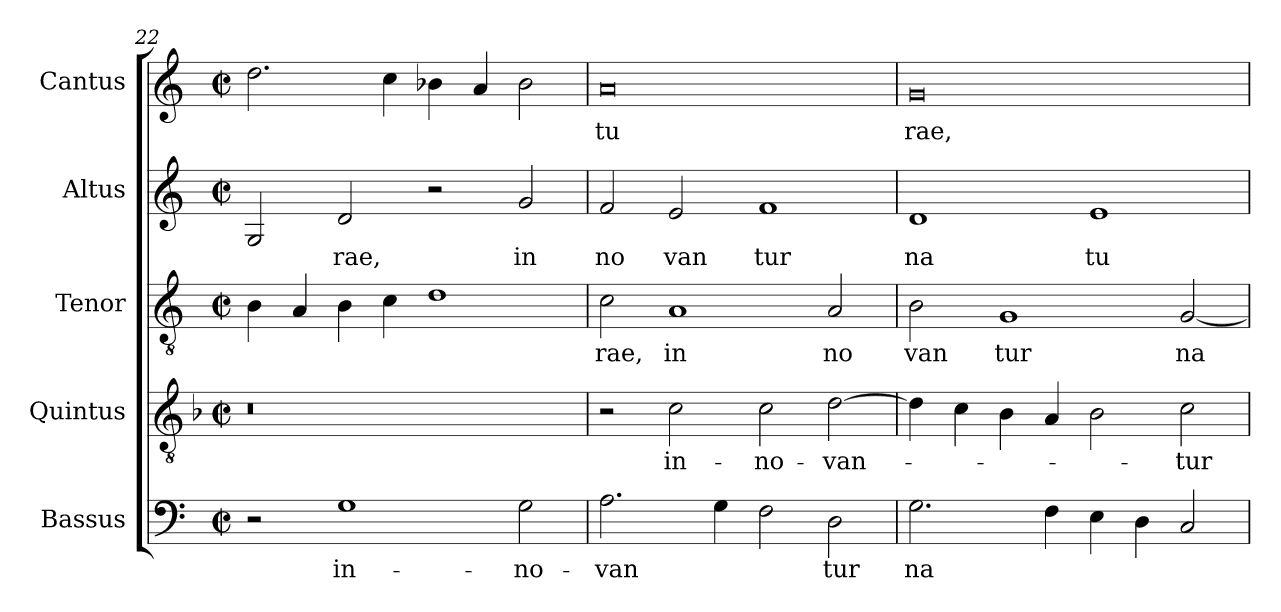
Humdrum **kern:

**kern	**text	**kern	**text	**kern	**text	**kern	**text	**kern	**text
*part5	*part5	*part4	*part4	*part3	*part3	*part2	*part2	*part1	*part1
*staff5	*staff5	*staff4	*staff4	*staff3	*staff3	*staff2	*staff2	*staff1	*staff1
*I"Bassus	*	*I"Quintus	*	*I"Tenor	*	*I"Altus	*	*I"Cantus	*
*clefF4	*	*clefGv2	*	*clefGv2	*	*clefG2	*	*clefG2	*
*	*	*k[b-]	*	*	*	*	*	*	*
*	*	*F:	*	*	*	*	*	*	*
*M2/2	*	*M2/2	*	*M2/2	*	*M2/2	*	*M2/2	*
*met(c|)	*	*met(c|)	*	*met(c|)	*	*met(c|)	*	*met(c|)	*
=22	=22	=22	=22	=22	=22	=22	=22	=22	=22
2r	.	0r	.	4B\	.	2G/	.	2.dd\	.
.	.	.	.	4A/	.	.	.	.	.
!	!LO:LY:b:cj	!	!	!	!	!	!LO:LY:b:cj	!	!
1G	in-	.	.	4B\	.	2d/	rae,	.	.
.	.	.	.	4c\	.	.	.	4cc\	.
.	.	.	.	1d	.	2r	.	4b-X\	.
.	.	.	.	.	.	.	.	4a/	.
!	!LO:LY:b:cj	!	!	!	!	!	!LO:LY:b:cj	!	!
2G\	-no-	.	.	.	.	2g/	in	2b-\	.
!!LO:LB:g=z
=23	=23	=23	=23	=23	=23	=23	=23	=23	=23
*	*	*k[]	*	*	*	*	*	*	*
*	*	*C:	*	*	*	*	*	*	*
!	!LO:LY:b	!	!	!	!LO:LY:b:cj	!	!LO:LY:b:cj	!	!LO:LY:b:cj
2.A\	-van	2r	.	2c\	rae,	2f/	no	0a	tu
!	!	!	!LO:LY:b:cj	!	!LO:LY:b:cj	!	!LO:LY:b:cj	!	!
.	.	2c\	in-	1A	in	2e/	van	.	.
4G\	.	.	.	.	.	.	.	.	.
!	!	!	!LO:LY:b:cj	!	!	!	!LO:LY:b:cj	!	!
2F\	.	2c\	-no-	.	.	1f	tur	.	.
!	!LO:LY:b:cj	!	!LO:LY:b	!	!LO:LY:b:cj	!	!	!	!
2D\	tur	[>2d\	-van-	2A/	no	.	.	.	.
=24	=24	=24	=24	=24	=24	=24	=24	=24	=24
!	!LO:LY:b:cj	!	!	!	!LO:LY:b:cj	!	!LO:LY:b:cj	!	!LO:LY:b:cj
2.G\	na	4d\]	.	2B\	van	1d	na	0g	rae,
.	.	4c\	.	.	.	.	.	.	.
!	!	!	!	!	!LO:LY:b:cj	!	!	!	!
.	.	4B\	.	1G	tur	.	.	.	.
4F\	.	4A/	.	.	.	.	.	.	.
!	!	!	!	!	!	!	!LO:LY:b:cj	!	!
4E\	.	2B\	.	.	.	1e	tu	.	.
4D\	.	.	.	.	.	.	.	.	.
!	!	!	!LO:LY:b:cj	!	!LO:LY:b:cj	!	!	!	!
2C/	.	2c\	-tur	[<2G/	na	.	.	.	.
=	=	=	=	=	=	=	=	=	=
*-	*-	*-	*-	*-	*-	*-	*-	*-	*-
